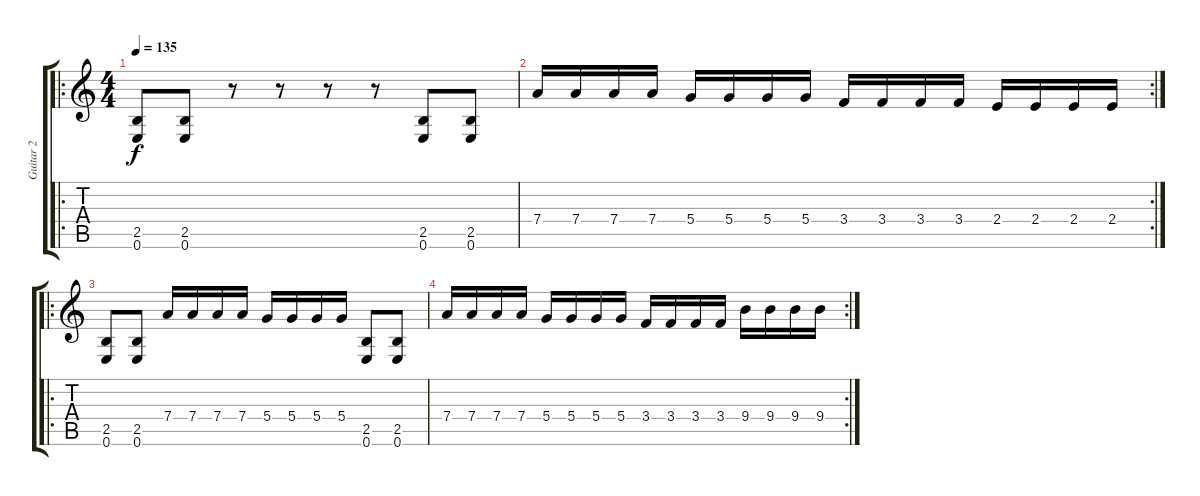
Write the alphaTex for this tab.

\track ("Guitar 2" "Guitar 2") {instrument distortionguitar}
\staff {score tabs}
\tuning (E4 B3 G3 D3 A2 E2) {hide}
\ro
\ts (4 4)
\tempo 135
\clef g2
\ks c
(2.5 0.6).8{dy f} (2.5 0.6).8 r.8 r.8 r.8 r.8 (2.5 0.6).8 (2.5 0.6).8 |
\rc 2
7.4.16 7.4.16 7.4.16 7.4.16 5.4.16 5.4.16 5.4.16 5.4.16 3.4.16 3.4.16 3.4.16 3.4.16 2.4.16 2.4.16 2.4.16 2.4.16 |
\ro
(2.5 0.6).8 (2.5 0.6).8 7.4.16 7.4.16 7.4.16 7.4.16 5.4.16 5.4.16 5.4.16 5.4.16 (2.5 0.6).8 (2.5 0.6).8 |
\rc 2
7.4.16 7.4.16 7.4.16 7.4.16 5.4.16 5.4.16 5.4.16 5.4.16 3.4.16 3.4.16 3.4.16 3.4.16 9.4.16 9.4.16 9.4.16 9.4.16
